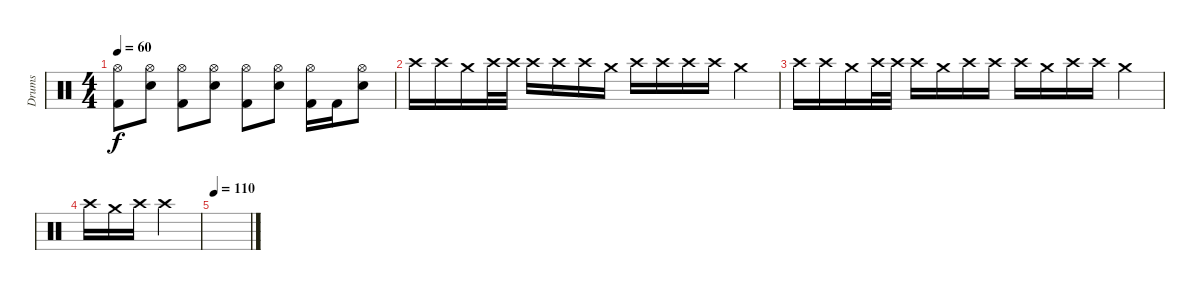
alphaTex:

\track ("Drums" "Drums") {instrument percussion}
\staff {score}
\articulation defaults
\ts (4 4)
\tempo 60
\clef neutral
\ks c
("Hi-Hat (open)" "Kick (hit) 2").8{dy f} ("Hi-Hat (open)" "Snare (hit) 2").8 ("Hi-Hat (open)" "Kick (hit) 2").8 ("Hi-Hat (open)" "Snare (hit) 2").8 ("Hi-Hat (open)" "Kick (hit) 2").8 ("Hi-Hat (open)" "Snare (hit) 2").8 ("Hi-Hat (open)" "Kick (hit) 2").16 "Kick (hit) 2".16 ("Hi-Hat (open)" "Snare (hit) 2").8 |
"Crash high (hit)".16 "Crash high (hit)".16 "Crash medium (hit)".16 "Crash high (hit)".32 "Crash high (hit)".32 "Crash high (hit)".16 "Crash high (hit)".16 "Crash high (hit)".16 "Crash medium (hit)".16 "Crash high (hit)".16 "Crash high (hit)".16 "Crash high (hit)".16 "Crash high (hit)".16 "Crash medium (hit)".4 |
"Crash high (hit)".16 "Crash high (hit)".16 "Crash medium (hit)".16 "Crash high (hit)".32 "Crash high (hit)".32 "Crash high (hit)".16 "Crash medium (hit)".16 "Crash high (hit)".16 "Crash high (hit)".16 "Crash high (hit)".16 "Crash medium (hit)".16 "Crash high (hit)".16 "Crash high (hit)".16 "Crash medium (hit)".4 |
"Crash high (hit)".16 "Crash medium (hit)".16 "Crash high (hit)".16 "Crash high (hit)".4 |
\tempo 110
